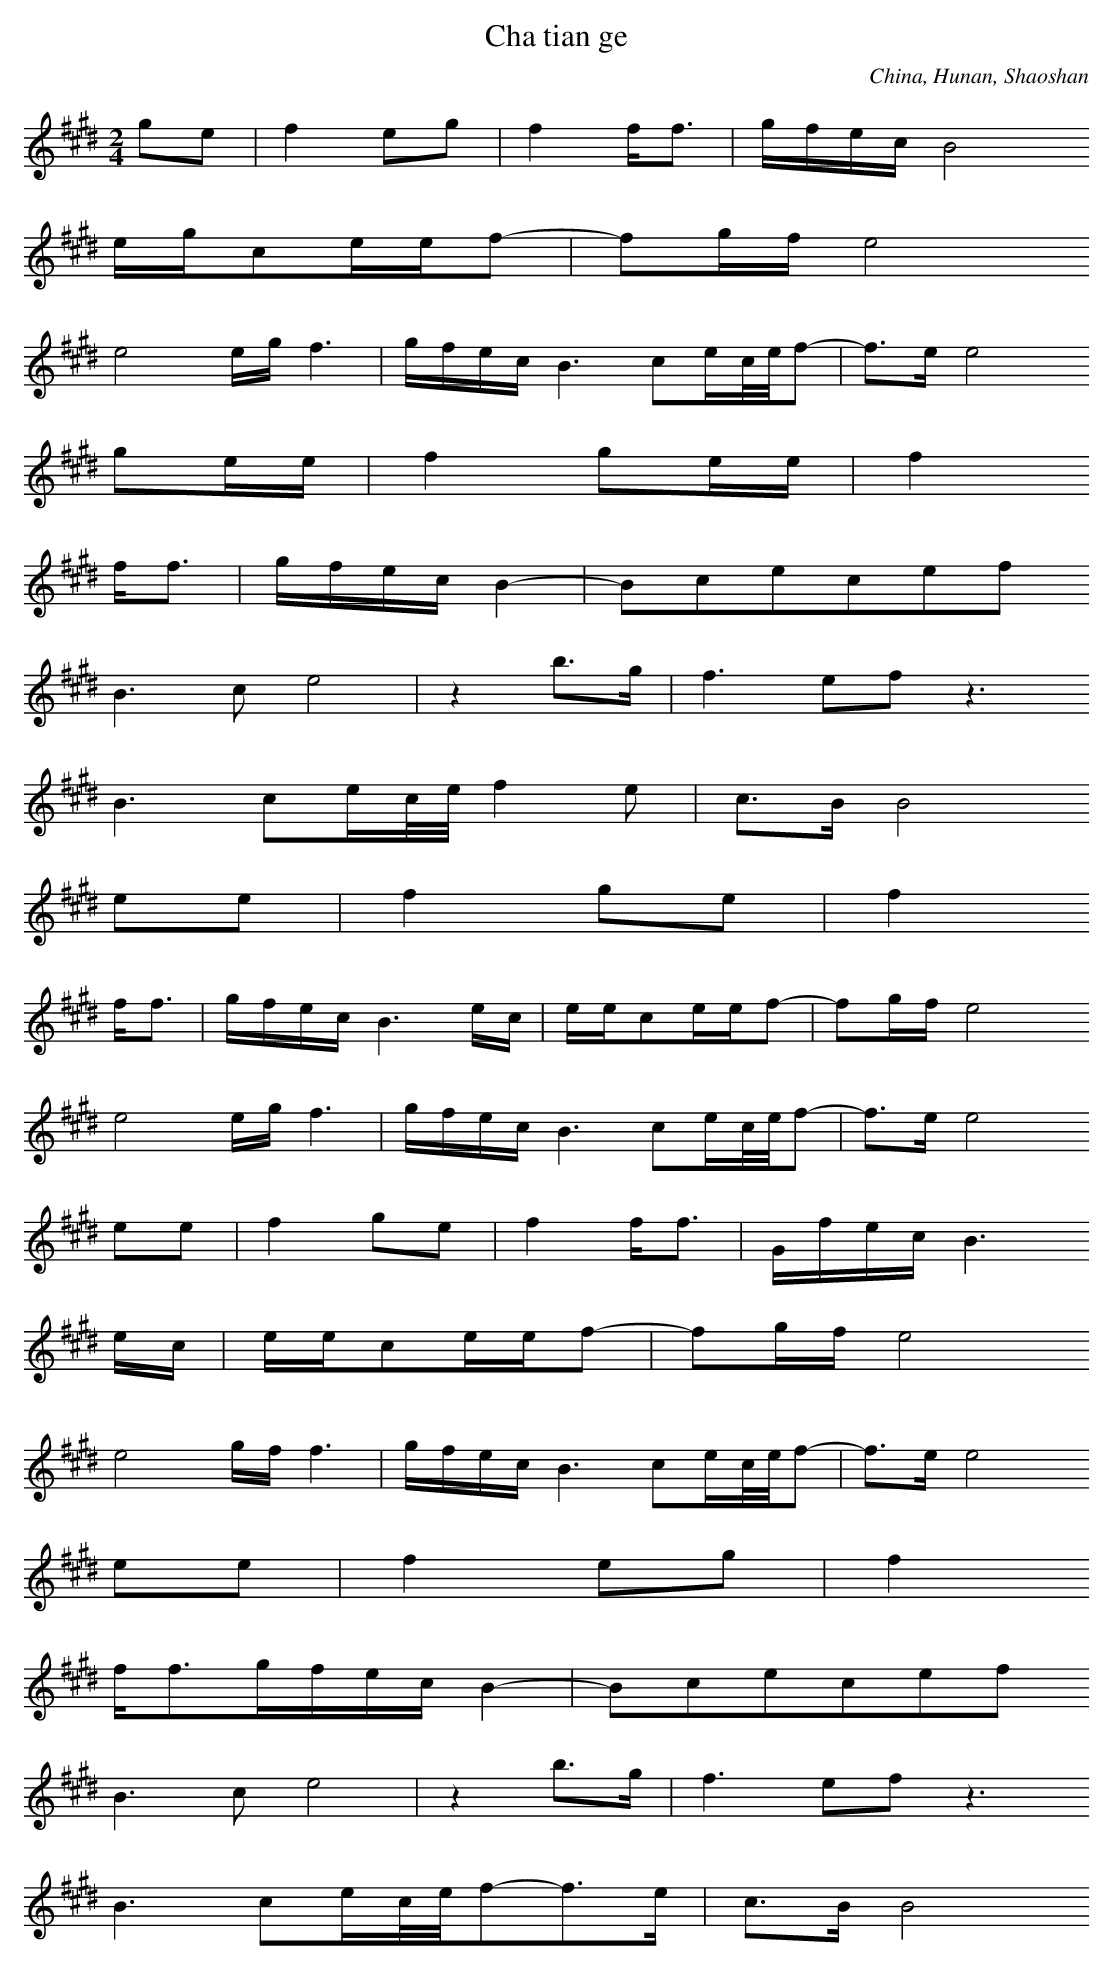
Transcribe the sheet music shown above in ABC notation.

X:1
T: Cha tian ge
O: China, Hunan, Shaoshan
M: 2/4
L: 1/32
K: E
g4e4 | f8e4g4 | f8f2f6 | g2f2e2c2B16
e2g2c4e2e2f4- | f4g2f2e16
e16e2g2f12 | g2f2e2c2B12c4e2cef4- | f6e2e16
g4e2e2 | f8g4e2e2 | f8
f2f6 | g2f2e2c2B8- | B4c4e4c4e4f4
B12c4e16 | z8b6g2 | f12e4f4z12
B12c4e2cef8e4 | c6B2B16
e4e4 | f8g4e4 | f8
f2f6 | g2f2e2c2B12e2c2 | e2e2c4e2e2f4- | f4g2f2e16
e16e2g2f12 | g2f2e2c2B12c4e2cef4- | f6e2e16
e4e4 | f8g4e4 | f8f2f6 | G2f2e2c2B12
e2c2 | e2e2c4e2e2f4- | f4g2f2e16
e16g2f2f12 | g2f2e2c2B12c4e2cef4- | f6e2e16
e4e4 | f8e4g4 | f8
f2f6g2f2e2c2B8- | B4c4e4c4e4f4
B12c4e16 | z8b6g2 | f12e4f4z12
B12c4e2cef4-f6e2 | c6B2B16
